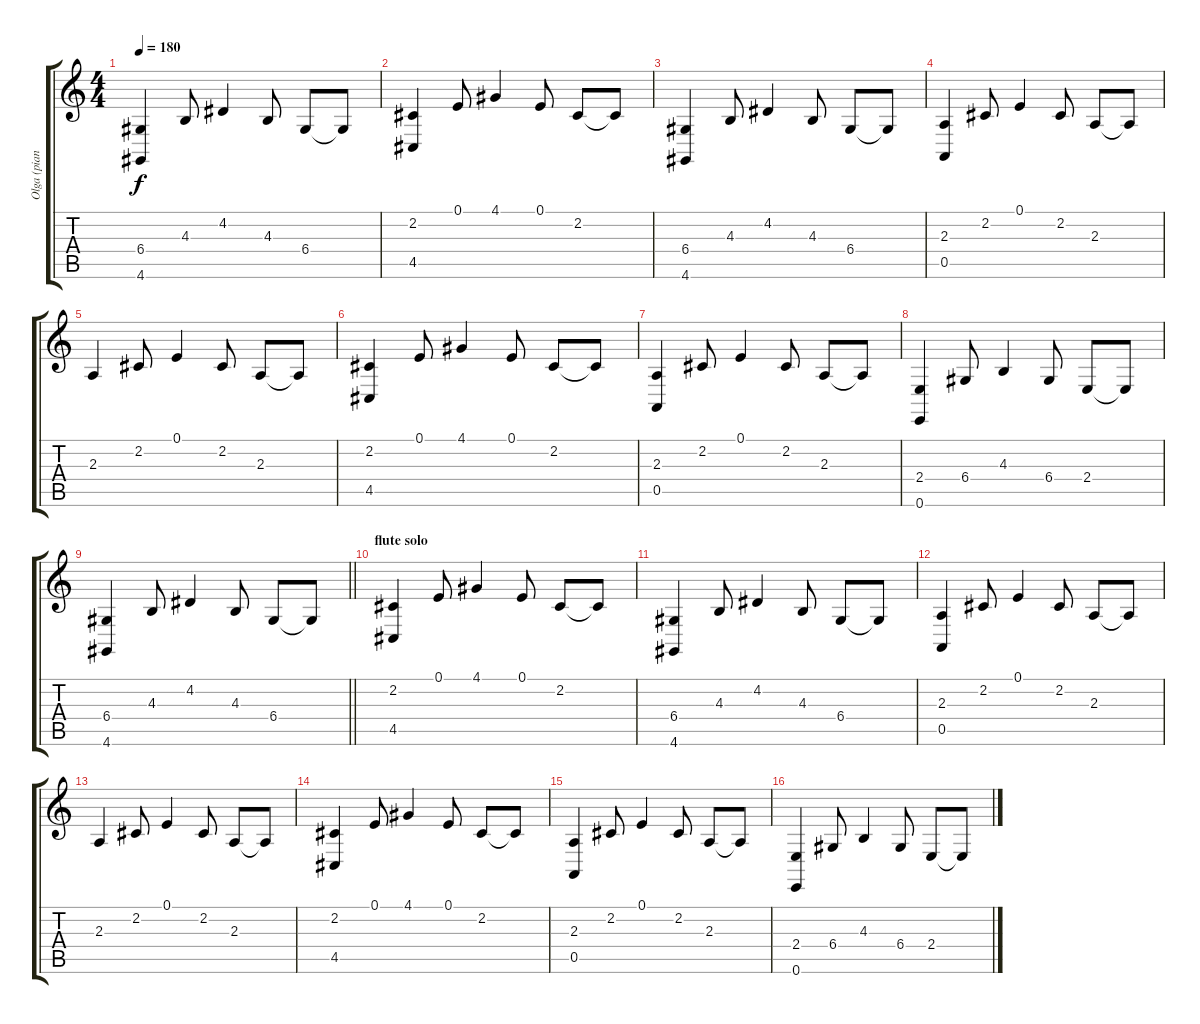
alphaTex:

\track ("Olga (piano)" "Olga (pian") {instrument brightacousticpiano}
\staff {score tabs}
\tuning (E4 B3 G3 D3 A2 E2) {hide}
\ts (4 4)
\tempo 180
\clef g2
\ks c
(6.4 4.6).4{dy f} 4.3.8 4.2.4 4.3.8 6.4.8 6.4{t}.8 |
(2.2 4.5).4 0.1.8 4.1.4 0.1.8 2.2.8 2.2{t}.8 |
(6.4 4.6).4 4.3.8 4.2.4 4.3.8 6.4.8 6.4{t}.8 |
(2.3 0.5).4 2.2.8 0.1.4 2.2.8 2.3.8 2.3{t}.8 |
2.3.4 2.2.8 0.1.4 2.2.8 2.3.8 2.3{t}.8 |
(2.2 4.5).4 0.1.8 4.1.4 0.1.8 2.2.8 2.2{t}.8 |
(2.3 0.5).4 2.2.8 0.1.4 2.2.8 2.3.8 2.3{t}.8 |
(2.4 0.6).4 6.4.8 4.3.4 6.4.8 2.4.8 2.4{t}.8 |
\barLineRight lightlight
(6.4 4.6).4 4.3.8 4.2.4 4.3.8 6.4.8 6.4{t}.8 |
\section ("" "flute solo")
(2.2 4.5).4 0.1.8 4.1.4 0.1.8 2.2.8 2.2{t}.8 |
(6.4 4.6).4 4.3.8 4.2.4 4.3.8 6.4.8 6.4{t}.8 |
(2.3 0.5).4 2.2.8 0.1.4 2.2.8 2.3.8 2.3{t}.8 |
2.3.4 2.2.8 0.1.4 2.2.8 2.3.8 2.3{t}.8 |
(2.2 4.5).4 0.1.8 4.1.4 0.1.8 2.2.8 2.2{t}.8 |
(2.3 0.5).4 2.2.8 0.1.4 2.2.8 2.3.8 2.3{t}.8 |
(2.4 0.6).4 6.4.8 4.3.4 6.4.8 2.4.8 2.4{t}.8
